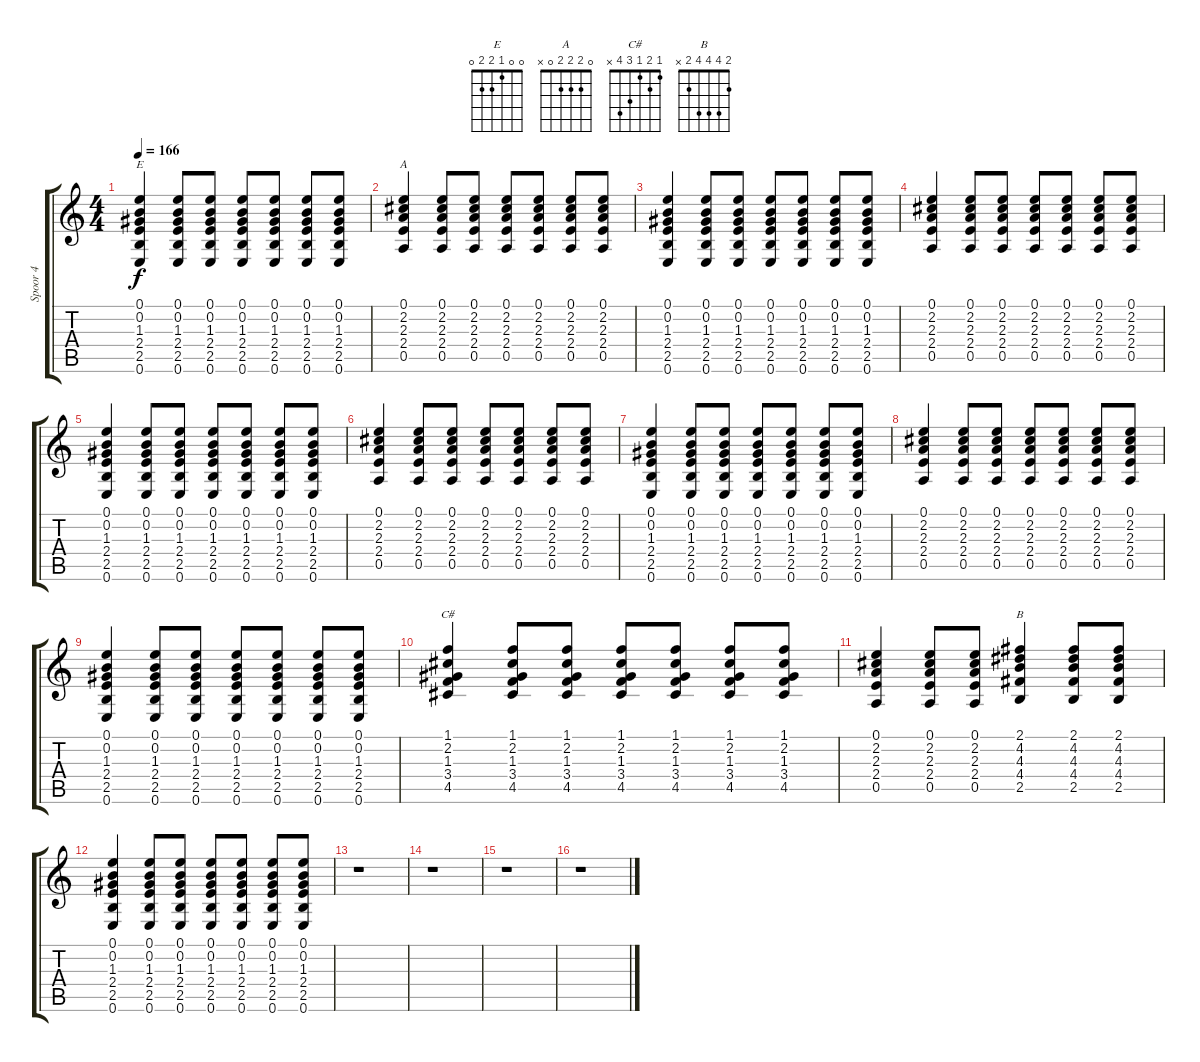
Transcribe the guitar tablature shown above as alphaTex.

\track ("Spoor 4" "Spoor 4") {instrument overdrivenguitar}
\staff {score tabs}
\tuning (E4 B3 G3 D3 A2 E2) {hide}
\chord ("E" 0 0 1 2 2 0)
\chord ("A" 0 2 2 2 0 x)
\chord ("C#" 1 2 1 3 4 x)
\chord ("B" 2 4 4 4 2 x)
\ts (4 4)
\tempo 166
\clef g2
\ks c
(0.1 0.2 1.3 2.4 2.5 0.6).4{ch "E" dy f instrument overdrivenguitar} (0.1 0.2 1.3 2.4 2.5 0.6).8 (0.1 0.2 1.3 2.4 2.5 0.6).8 (0.1 0.2 1.3 2.4 2.5 0.6).8 (0.1 0.2 1.3 2.4 2.5 0.6).8 (0.1 0.2 1.3 2.4 2.5 0.6).8 (0.1 0.2 1.3 2.4 2.5 0.6).8 |
(0.1 2.2 2.3 2.4 0.5).4{ch "A"} (0.1 2.2 2.3 2.4 0.5).8 (0.1 2.2 2.3 2.4 0.5).8 (0.1 2.2 2.3 2.4 0.5).8 (0.1 2.2 2.3 2.4 0.5).8 (0.1 2.2 2.3 2.4 0.5).8 (0.1 2.2 2.3 2.4 0.5).8 |
(0.1 0.2 1.3 2.4 2.5 0.6).4 (0.1 0.2 1.3 2.4 2.5 0.6).8 (0.1 0.2 1.3 2.4 2.5 0.6).8 (0.1 0.2 1.3 2.4 2.5 0.6).8 (0.1 0.2 1.3 2.4 2.5 0.6).8 (0.1 0.2 1.3 2.4 2.5 0.6).8 (0.1 0.2 1.3 2.4 2.5 0.6).8 |
(0.1 2.2 2.3 2.4 0.5).4 (0.1 2.2 2.3 2.4 0.5).8 (0.1 2.2 2.3 2.4 0.5).8 (0.1 2.2 2.3 2.4 0.5).8 (0.1 2.2 2.3 2.4 0.5).8 (0.1 2.2 2.3 2.4 0.5).8 (0.1 2.2 2.3 2.4 0.5).8 |
(0.1 0.2 1.3 2.4 2.5 0.6).4 (0.1 0.2 1.3 2.4 2.5 0.6).8 (0.1 0.2 1.3 2.4 2.5 0.6).8 (0.1 0.2 1.3 2.4 2.5 0.6).8 (0.1 0.2 1.3 2.4 2.5 0.6).8 (0.1 0.2 1.3 2.4 2.5 0.6).8 (0.1 0.2 1.3 2.4 2.5 0.6).8 |
(0.1 2.2 2.3 2.4 0.5).4 (0.1 2.2 2.3 2.4 0.5).8 (0.1 2.2 2.3 2.4 0.5).8 (0.1 2.2 2.3 2.4 0.5).8 (0.1 2.2 2.3 2.4 0.5).8 (0.1 2.2 2.3 2.4 0.5).8 (0.1 2.2 2.3 2.4 0.5).8 |
(0.1 0.2 1.3 2.4 2.5 0.6).4 (0.1 0.2 1.3 2.4 2.5 0.6).8 (0.1 0.2 1.3 2.4 2.5 0.6).8 (0.1 0.2 1.3 2.4 2.5 0.6).8 (0.1 0.2 1.3 2.4 2.5 0.6).8 (0.1 0.2 1.3 2.4 2.5 0.6).8 (0.1 0.2 1.3 2.4 2.5 0.6).8 |
(0.1 2.2 2.3 2.4 0.5).4 (0.1 2.2 2.3 2.4 0.5).8 (0.1 2.2 2.3 2.4 0.5).8 (0.1 2.2 2.3 2.4 0.5).8 (0.1 2.2 2.3 2.4 0.5).8 (0.1 2.2 2.3 2.4 0.5).8 (0.1 2.2 2.3 2.4 0.5).8 |
(0.1 0.2 1.3 2.4 2.5 0.6).4 (0.1 0.2 1.3 2.4 2.5 0.6).8 (0.1 0.2 1.3 2.4 2.5 0.6).8 (0.1 0.2 1.3 2.4 2.5 0.6).8 (0.1 0.2 1.3 2.4 2.5 0.6).8 (0.1 0.2 1.3 2.4 2.5 0.6).8 (0.1 0.2 1.3 2.4 2.5 0.6).8 |
(1.1 2.2 1.3 3.4 4.5).4{ch "C#"} (1.1 2.2 1.3 3.4 4.5).8 (1.1 2.2 1.3 3.4 4.5).8 (1.1 2.2 1.3 3.4 4.5).8 (1.1 2.2 1.3 3.4 4.5).8 (1.1 2.2 1.3 3.4 4.5).8 (1.1 2.2 1.3 3.4 4.5).8 |
(0.1 2.2 2.3 2.4 0.5).4 (0.1 2.2 2.3 2.4 0.5).8 (0.1 2.2 2.3 2.4 0.5).8 (2.1 4.2 4.3 4.4 2.5).4{ch "B"} (2.1 4.2 4.3 4.4 2.5).8 (2.1 4.2 4.3 4.4 2.5).8 |
(0.1 0.2 1.3 2.4 2.5 0.6).4 (0.1 0.2 1.3 2.4 2.5 0.6).8 (0.1 0.2 1.3 2.4 2.5 0.6).8 (0.1 0.2 1.3 2.4 2.5 0.6).8 (0.1 0.2 1.3 2.4 2.5 0.6).8 (0.1 0.2 1.3 2.4 2.5 0.6).8 (0.1 0.2 1.3 2.4 2.5 0.6).8 |
r.1 |
r.1 |
r.1 |
r.1
